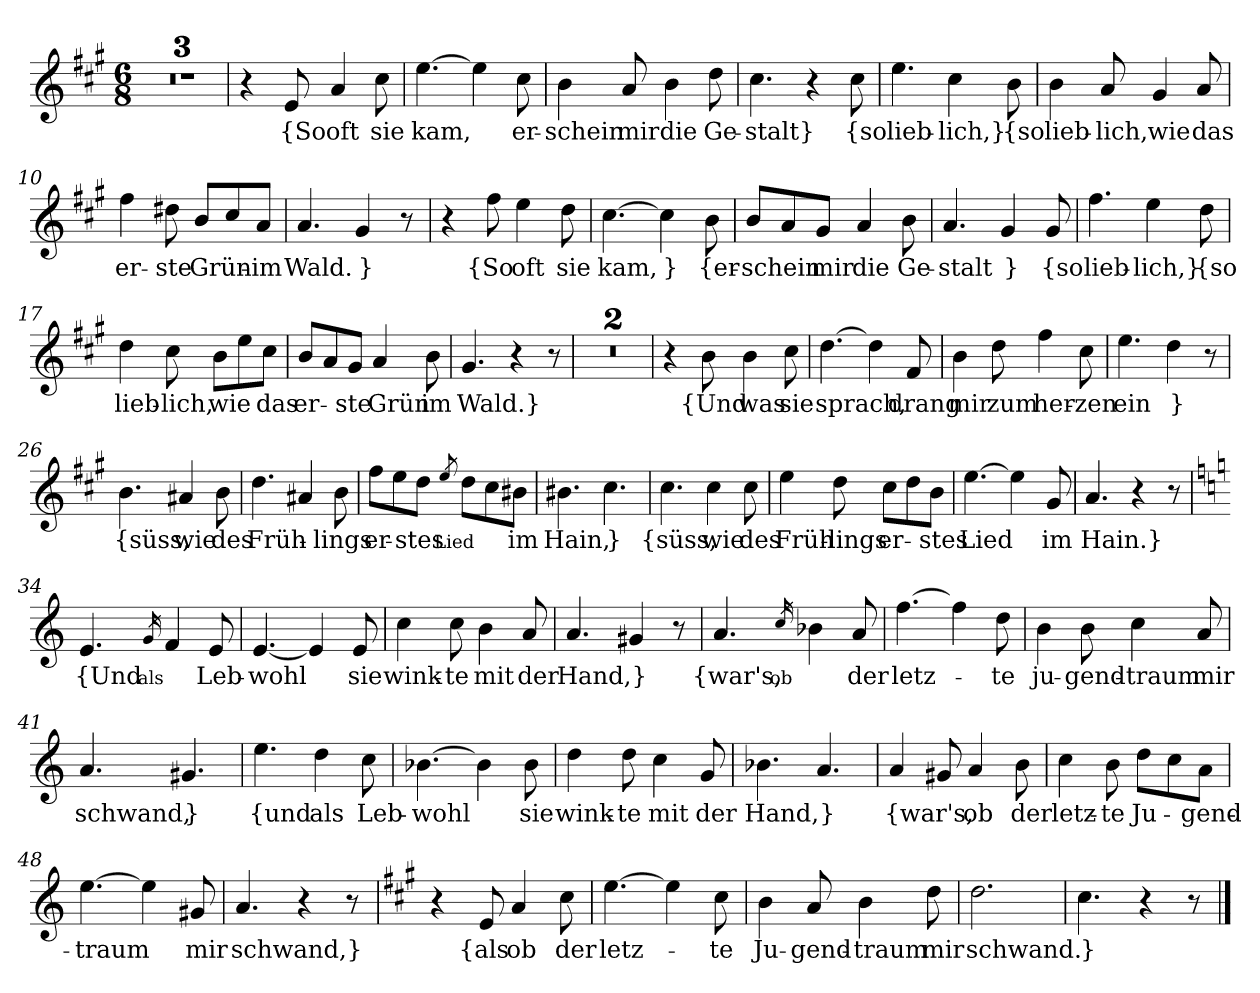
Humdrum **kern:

**kern	**text
*part1	*part1
*staff1	*staff1
*clefG2	*
*k[f#c#g#]	*
*M6/8	*
=1	=1
2.r	.
=2	=2
2.r	.
=3	=3
2.r	.
=4	=4
4r	.
8e	{So
4a	oft
8cc#	sie
=5	=5
[4.ee	kam,
4ee]	.
8cc#	er-
=6	=6
4b	-schein
8a	mir
4b	die
8dd	Ge-
=7	=7
4.cc#	-stalt}
4r	.
8cc#	{so
=8	=8
4.ee	lieb-
4cc#	-lich,}
8b	{so
=9	=9
4b	lieb-
8a	-lich,
4g#	wie
8a	das
=10	=10
4ff#	er-
8dd#X	-ste
8b/L	Grün-
8cc#/	.
8a/J	im
=11	=11
4.a	Wald.
4g#	}
8r	.
=12	=12
4r	.
8ff#	{So
4ee	oft
8dd	sie
=13	=13
[4.cc#	kam,
4cc#]	}
8b	{er-
=14	=14
8b/L	-schein
8a/	.
8g#/J	mir
4a	die
8b	Ge-
=15	=15
4.a	-stalt
4g#	}
8g#	{so
=16	=16
4.ff#	lieb-
4ee	-lich,}
8dd	{so
=17	=17
4dd	lieb-
8cc#	-lich,
8b\L	wie
8ee\	.
8cc#\J	das
=18	=18
8b/L	er-
8a/	.
8g#/J	-ste
4a	Grün
8b	im
=19	=19
4.g#	Wald.}
4r	.
8r	.
=20	=20
2.r	.
=21	=21
2.r	.
=22	=22
4r	.
8b	{Und
4b	was
8cc#	sie
=23	=23
[4.dd	sprach,
4dd]	.
8f#	drang
=24	=24
4b	mir
8dd	zum
4ff#	her-
8cc#	-zen
=25	=25
4.ee	ein
4dd	}
8r	.
=26	=26
4.b	{süss,
4a#X	wie
8b	des
=27	=27
4.dd	Früh-
4a#X	.
8b	-lings
=28	=28
8ff#\L	er-
8ee\	.
8dd\J	-stes
8qee	Lied
8dd\L	.
8cc#\	.
8b#X\J	im
=29	=29
4.b#X	Hain,
4.cc#	}
=30	=30
4.cc#	{süss,
4cc#	wie
8cc#	des
=31	=31
4ee	Früh-
8dd	-lings
8cc#\L	er-
8dd\	.
8b\J	-stes
=32	=32
[4.ee	Lied
4ee]	.
8g#	im
=33	=33
4.a	Hain.}
4r	.
8r	.
=34	=34
*k[]	*
4.e	{Und
16qg	als
4f	.
8e	Leb-
=35	=35
[4.e	-wohl
4e]	.
8e	sie
=36	=36
4cc	wink-
8cc	-te
4b	mit
8a	der
=37	=37
4.a	Hand,
4g#X	}
8r	.
=38	=38
4.a	{war's,
16qcc	ob
4b-X	.
8a	der
=39	=39
[4.ff	letz-
4ff]	.
8dd	-te
=40	=40
4b	ju-
8b	-gend-
4cc	-traum
8a	mir
=41	=41
4.a	schwand,
4.g#X	}
=42	=42
4.ee	{und
4dd	als
8cc	Leb-
=43	=43
[4.b-X	-wohl
4b-]	.
8b-	sie
=44	=44
4dd	wink-
8dd	-te
4cc	mit
8g	der
=45	=45
4.b-X	Hand,
4.a	}
=46	=46
4a	{war's,
8g#X	.
4a	ob
8b	der
=47	=47
4cc	letz-
8b	-te
8dd\L	Ju-
8cc\	.
8a\J	-gend-
=48	=48
[4.ee	-traum
4ee]	.
8g#X	mir
=49	=49
4.a	schwand,}
4r	.
8r	.
=50	=50
*k[f#c#g#]	*
4r	.
8e	{als
4a	ob
8cc#	der
=51	=51
[4.ee	letz-
4ee]	.
8cc#	-te
=52	=52
4b	Ju-
8a	-gend-
4b	-traum
8dd	mir
=53	=53
2.dd	schwand.
=54	=54
4.cc#	}
4r	.
8r	.
==	==
*-	*-
